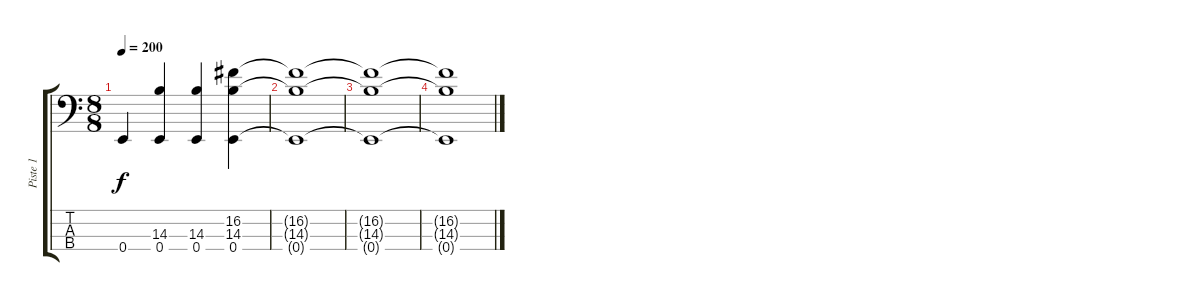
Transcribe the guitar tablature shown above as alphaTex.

\track ("Piste 1" "Piste 1") {instrument distortionguitar}
\staff {score tabs}
\tuning (G2 D2 A1 E1) {hide}
\ts (8 8)
\tempo 200
\clef f4
\ks c
0.4.4{dy f} (14.3 0.4).4 (14.3 0.4).4 (16.2 14.3 0.4).4 |
(16.2{t} 14.3{t} 0.4{t}).1 |
(16.2{t} 14.3{t} 0.4{t}).1 |
(16.2{t} 14.3{t} 0.4{t}).1
